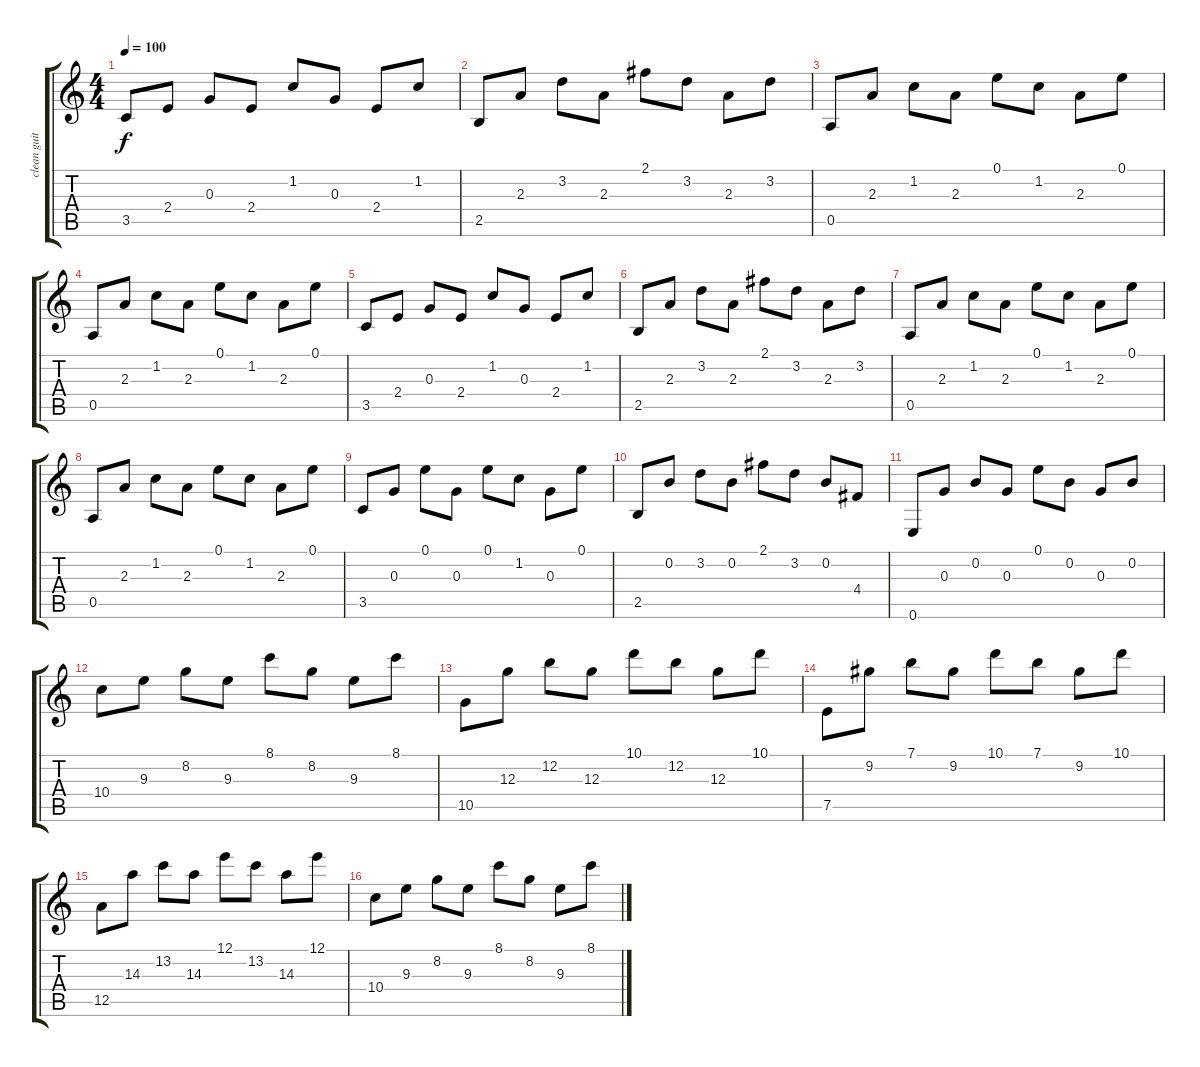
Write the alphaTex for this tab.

\track ("clean guitar" "clean guit") {instrument electricguitarclean}
\staff {score tabs}
\tuning (E4 B3 G3 D3 A2 E2) {hide}
\ts (4 4)
\tempo 100
\clef g2
\ks c
3.5.8{dy f} 2.4.8 0.3.8 2.4.8 1.2.8 0.3.8 2.4.8 1.2.8 |
2.5.8 2.3.8 3.2.8 2.3.8 2.1.8 3.2.8 2.3.8 3.2.8 |
0.5.8 2.3.8 1.2.8 2.3.8 0.1.8 1.2.8 2.3.8 0.1.8 |
0.5.8 2.3.8 1.2.8 2.3.8 0.1.8 1.2.8 2.3.8 0.1.8 |
3.5.8 2.4.8 0.3.8 2.4.8 1.2.8 0.3.8 2.4.8 1.2.8 |
2.5.8 2.3.8 3.2.8 2.3.8 2.1.8 3.2.8 2.3.8 3.2.8 |
0.5.8 2.3.8 1.2.8 2.3.8 0.1.8 1.2.8 2.3.8 0.1.8 |
0.5.8 2.3.8 1.2.8 2.3.8 0.1.8 1.2.8 2.3.8 0.1.8 |
3.5.8 0.3.8 0.1.8 0.3.8 0.1.8 1.2.8 0.3.8 0.1.8 |
2.5.8 0.2.8 3.2.8 0.2.8 2.1.8 3.2.8 0.2.8 4.4.8 |
0.6.8 0.3.8 0.2.8 0.3.8 0.1.8 0.2.8 0.3.8 0.2.8 |
10.4.8 9.3.8 8.2.8 9.3.8 8.1.8 8.2.8 9.3.8 8.1.8 |
10.5.8 12.3.8 12.2.8 12.3.8 10.1.8 12.2.8 12.3.8 10.1.8 |
7.5.8 9.2.8 7.1.8 9.2.8 10.1.8 7.1.8 9.2.8 10.1.8 |
12.5.8 14.3.8 13.2.8 14.3.8 12.1.8 13.2.8 14.3.8 12.1.8 |
10.4.8 9.3.8 8.2.8 9.3.8 8.1.8 8.2.8 9.3.8 8.1.8
